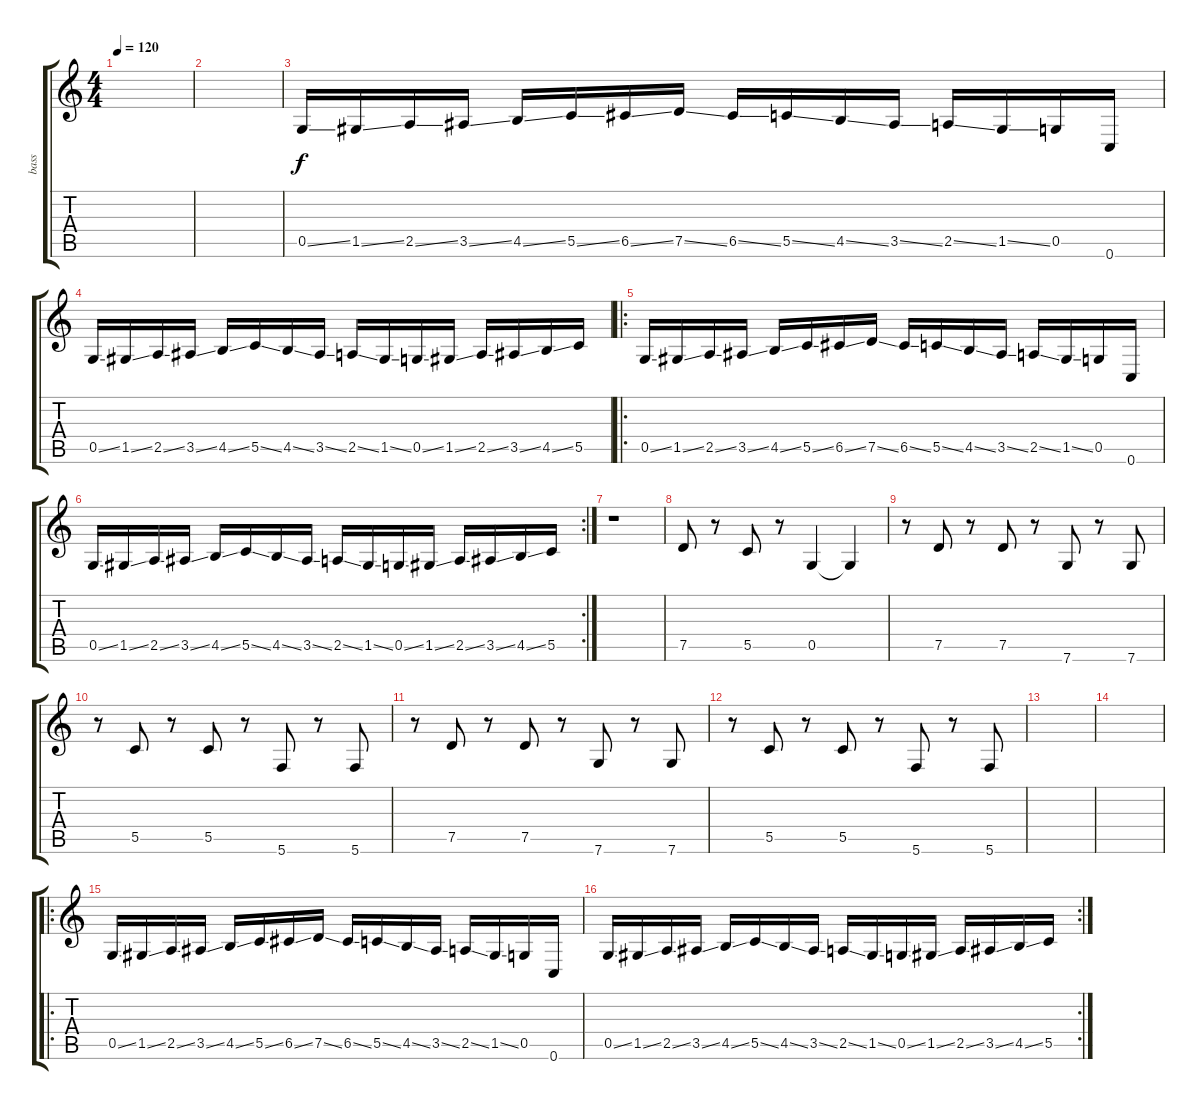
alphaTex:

\track ("bass" "bass") {instrument slapbass1}
\staff {score tabs}
\tuning (E4 B3 G3 D3 G2 C2) {hide}
\ts (4 4)
\tempo 120
\clef g2
\ks c
|
|
0.5{ss}.16 1.5{ss}.16 2.5{ss}.16 3.5{ss}.16 4.5{ss}.16 5.5{ss}.16 6.5{ss}.16 7.5{ss}.16 6.5{ss}.16 5.5{ss}.16 4.5{ss}.16 3.5{ss}.16 2.5{ss}.16 1.5{ss}.16 0.5.16 0.6.16 |
0.5{ss}.16 1.5{ss}.16 2.5{ss}.16 3.5{ss}.16 4.5{ss}.16 5.5{ss}.16 4.5{ss}.16 3.5{ss}.16 2.5{ss}.16 1.5{ss}.16 0.5{ss}.16 1.5{ss}.16 2.5{ss}.16 3.5{ss}.16 4.5{ss}.16 5.5.16 |
\ro
0.5{ss}.16 1.5{ss}.16 2.5{ss}.16 3.5{ss}.16 4.5{ss}.16 5.5{ss}.16 6.5{ss}.16 7.5{ss}.16 6.5{ss}.16 5.5{ss}.16 4.5{ss}.16 3.5{ss}.16 2.5{ss}.16 1.5{ss}.16 0.5.16 0.6.16 |
\rc 2
0.5{ss}.16 1.5{ss}.16 2.5{ss}.16 3.5{ss}.16 4.5{ss}.16 5.5{ss}.16 4.5{ss}.16 3.5{ss}.16 2.5{ss}.16 1.5{ss}.16 0.5{ss}.16 1.5{ss}.16 2.5{ss}.16 3.5{ss}.16 4.5{ss}.16 5.5.16 |
r.1 |
7.5.8 r.8 5.5.8 r.8 0.5.4 0.5{t}.4 |
r.8 7.5.8 r.8 7.5.8 r.8 7.6.8 r.8 7.6.8 |
r.8 5.5.8 r.8 5.5.8 r.8 5.6.8 r.8 5.6.8 |
r.8 7.5.8 r.8 7.5.8 r.8 7.6.8 r.8 7.6.8 |
r.8 5.5.8 r.8 5.5.8 r.8 5.6.8 r.8 5.6.8 |
|
|
\ro
0.5{ss}.16 1.5{ss}.16 2.5{ss}.16 3.5{ss}.16 4.5{ss}.16 5.5{ss}.16 6.5{ss}.16 7.5{ss}.16 6.5{ss}.16 5.5{ss}.16 4.5{ss}.16 3.5{ss}.16 2.5{ss}.16 1.5{ss}.16 0.5.16 0.6.16 |
\rc 2
0.5{ss}.16 1.5{ss}.16 2.5{ss}.16 3.5{ss}.16 4.5{ss}.16 5.5{ss}.16 4.5{ss}.16 3.5{ss}.16 2.5{ss}.16 1.5{ss}.16 0.5{ss}.16 1.5{ss}.16 2.5{ss}.16 3.5{ss}.16 4.5{ss}.16 5.5.16
